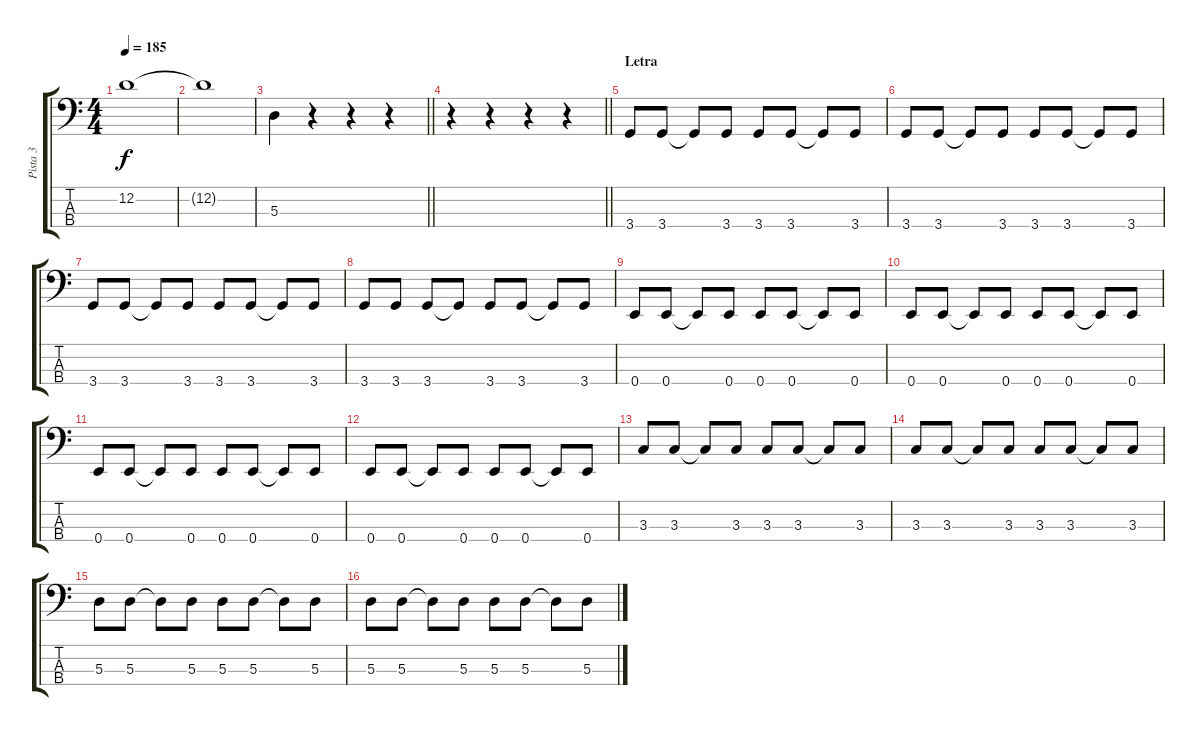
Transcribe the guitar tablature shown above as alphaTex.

\track ("Pista 3" "Pista 3") {instrument electricbassfinger}
\staff {score tabs}
\tuning (G2 D2 A1 E1) {hide}
\ts (4 4)
\tempo 185
\clef f4
\ks c
12.2.1{dy f} |
12.2{t}.1 |
\barLineRight lightlight
5.3.4 r.4 r.4 r.4 |
\barLineRight lightlight
r.4 r.4 r.4 r.4 |
\section ("" "Letra")
3.4.8 3.4.8 3.4{t}.8 3.4.8 3.4.8 3.4.8 3.4{t}.8 3.4.8 |
3.4.8 3.4.8 3.4{t}.8 3.4.8 3.4.8 3.4.8 3.4{t}.8 3.4.8 |
3.4.8 3.4.8 3.4{t}.8 3.4.8 3.4.8 3.4.8 3.4{t}.8 3.4.8 |
3.4.8 3.4.8 3.4.8 3.4{t}.8 3.4.8 3.4.8 3.4{t}.8 3.4.8 |
0.4.8 0.4.8 0.4{t}.8 0.4.8 0.4.8 0.4.8 0.4{t}.8 0.4.8 |
0.4.8 0.4.8 0.4{t}.8 0.4.8 0.4.8 0.4.8 0.4{t}.8 0.4.8 |
0.4.8 0.4.8 0.4{t}.8 0.4.8 0.4.8 0.4.8 0.4{t}.8 0.4.8 |
0.4.8 0.4.8 0.4{t}.8 0.4.8 0.4.8 0.4.8 0.4{t}.8 0.4.8 |
3.3.8 3.3.8 3.3{t}.8 3.3.8 3.3.8 3.3.8 3.3{t}.8 3.3.8 |
3.3.8 3.3.8 3.3{t}.8 3.3.8 3.3.8 3.3.8 3.3{t}.8 3.3.8 |
5.3.8 5.3.8 5.3{t}.8 5.3.8 5.3.8 5.3.8 5.3{t}.8 5.3.8 |
5.3.8 5.3.8 5.3{t}.8 5.3.8 5.3.8 5.3.8 5.3{t}.8 5.3.8
